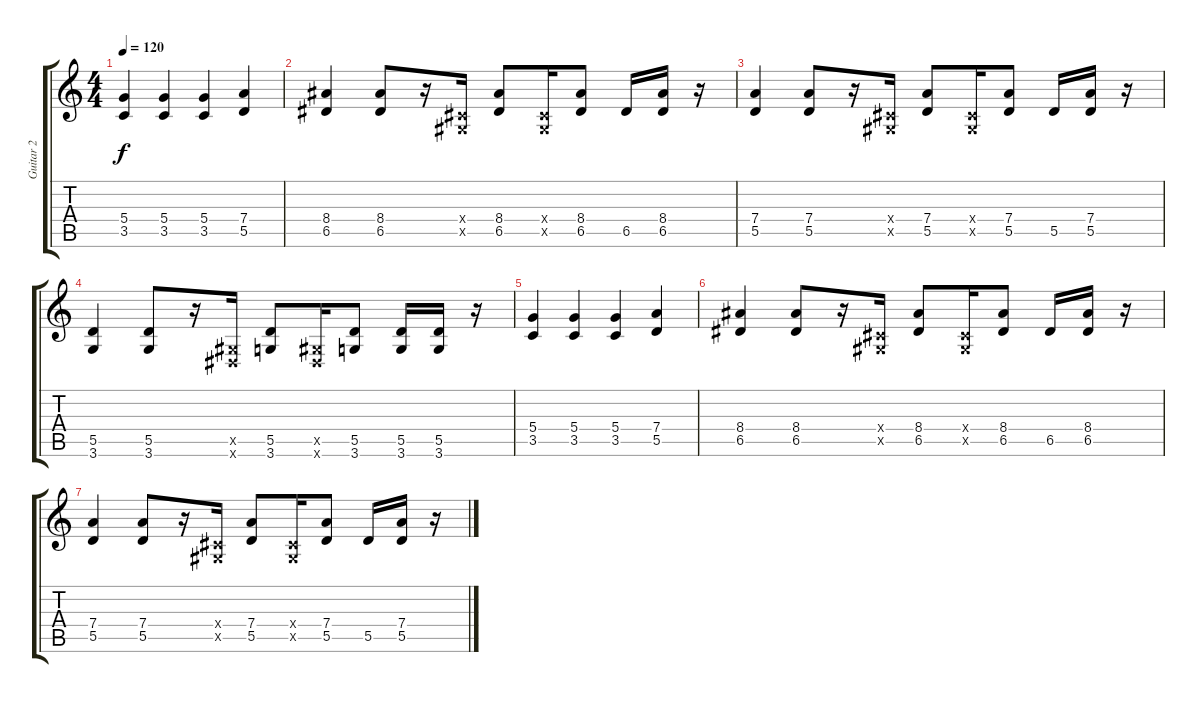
\track ("Guitar 2" "Guitar 2") {instrument distortionguitar}
\staff {score tabs}
\tuning (E4 B3 G3 D3 A2 E2) {hide}
\ts (4 4)
\tempo 120
\clef g2
\ks c
(5.4 3.5).4{dy f} (5.4 3.5).4 (5.4 3.5).4 (7.4 5.5).4 |
(8.4 6.5).4 (8.4 6.5).8 r.16 (-1.4{x} -1.5{x}).16 (8.4 6.5).8 (-1.4{x} -1.5{x}).16 (8.4 6.5).8 6.5.16 (8.4 6.5).16 r.16 |
(7.4 5.5).4 (7.4 5.5).8 r.16 (-1.4{x} -1.5{x}).16 (7.4 5.5).8 (-1.4{x} -1.5{x}).16 (7.4 5.5).8 5.5.16 (7.4 5.5).16 r.16 |
(5.5 3.6).4 (5.5 3.6).8 r.16 (-1.5{x} -1.6{x}).16 (5.5 3.6).8 (-1.5{x} -1.6{x}).16 (5.5 3.6).8 (5.5 3.6).16 (5.5 3.6).16 r.16 |
(5.4 3.5).4 (5.4 3.5).4 (5.4 3.5).4 (7.4 5.5).4 |
(8.4 6.5).4 (8.4 6.5).8 r.16 (-1.4{x} -1.5{x}).16 (8.4 6.5).8 (-1.4{x} -1.5{x}).16 (8.4 6.5).8 6.5.16 (8.4 6.5).16 r.16 |
(7.4 5.5).4 (7.4 5.5).8 r.16 (-1.4{x} -1.5{x}).16 (7.4 5.5).8 (-1.4{x} -1.5{x}).16 (7.4 5.5).8 5.5.16 (7.4 5.5).16 r.16
